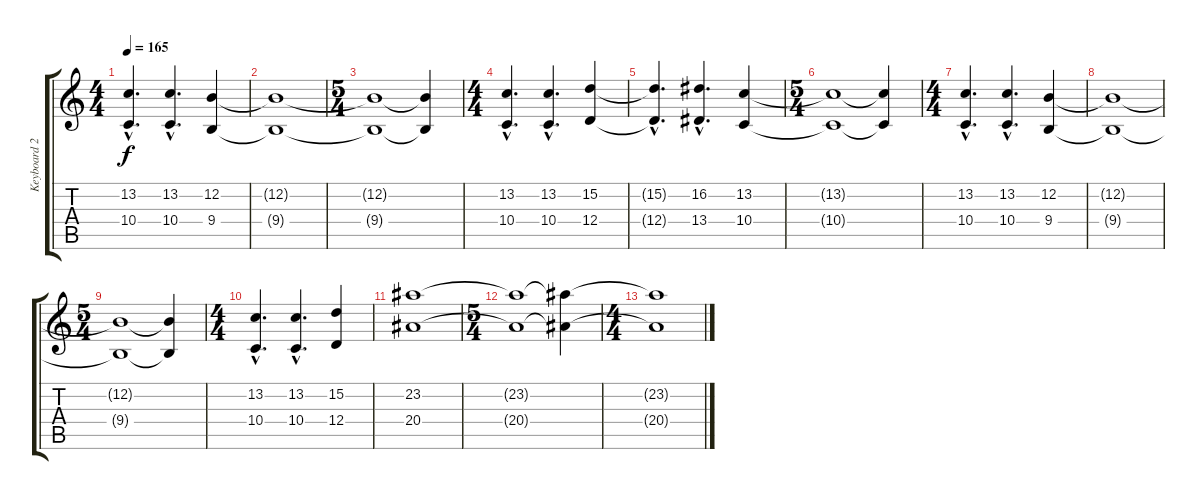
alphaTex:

\track ("Keyboard 2" "Keyboard 2") {instrument synthstrings1}
\staff {score tabs}
\tuning (E4 B3 G3 D3 A2 E2) {hide}
\ts (4 4)
\section ("" "")
\tempo 165
\clef g2
\ks c
(13.2{hac} 10.4{hac}).4{d dy f} (13.2{hac} 10.4{hac}).4{d} (12.2 9.4).4 |
(12.2{t} 9.4{t}).1 |
\ts (5 4)
(12.2{t} 9.4{t}).1 (12.2{t} 9.4{t}).4 |
\ts (4 4)
(13.2{hac} 10.4{hac}).4{d} (13.2{hac} 10.4{hac}).4{d} (15.2 12.4).4 |
(15.2{hac t} 12.4{hac t}).4{d} (16.2{hac} 13.4{hac}).4{d} (13.2 10.4).4 |
\ts (5 4)
(13.2{t} 10.4{t}).1 (13.2{t} 10.4{t}).4 |
\ts (4 4)
(13.2{hac} 10.4{hac}).4{d} (13.2{hac} 10.4{hac}).4{d} (12.2 9.4).4 |
(12.2{t} 9.4{t}).1 |
\ts (5 4)
(12.2{t} 9.4{t}).1 (12.2{t} 9.4{t}).4 |
\ts (4 4)
(13.2{hac} 10.4{hac}).4{d} (13.2{hac} 10.4{hac}).4{d} (15.2 12.4).4 |
(23.2 20.4).1 |
\ts (5 4)
(23.2{t} 20.4{t}).1 (23.2{t} 20.4{t}).4 |
\ts (4 4)
(23.2{t} 20.4{t}).1
